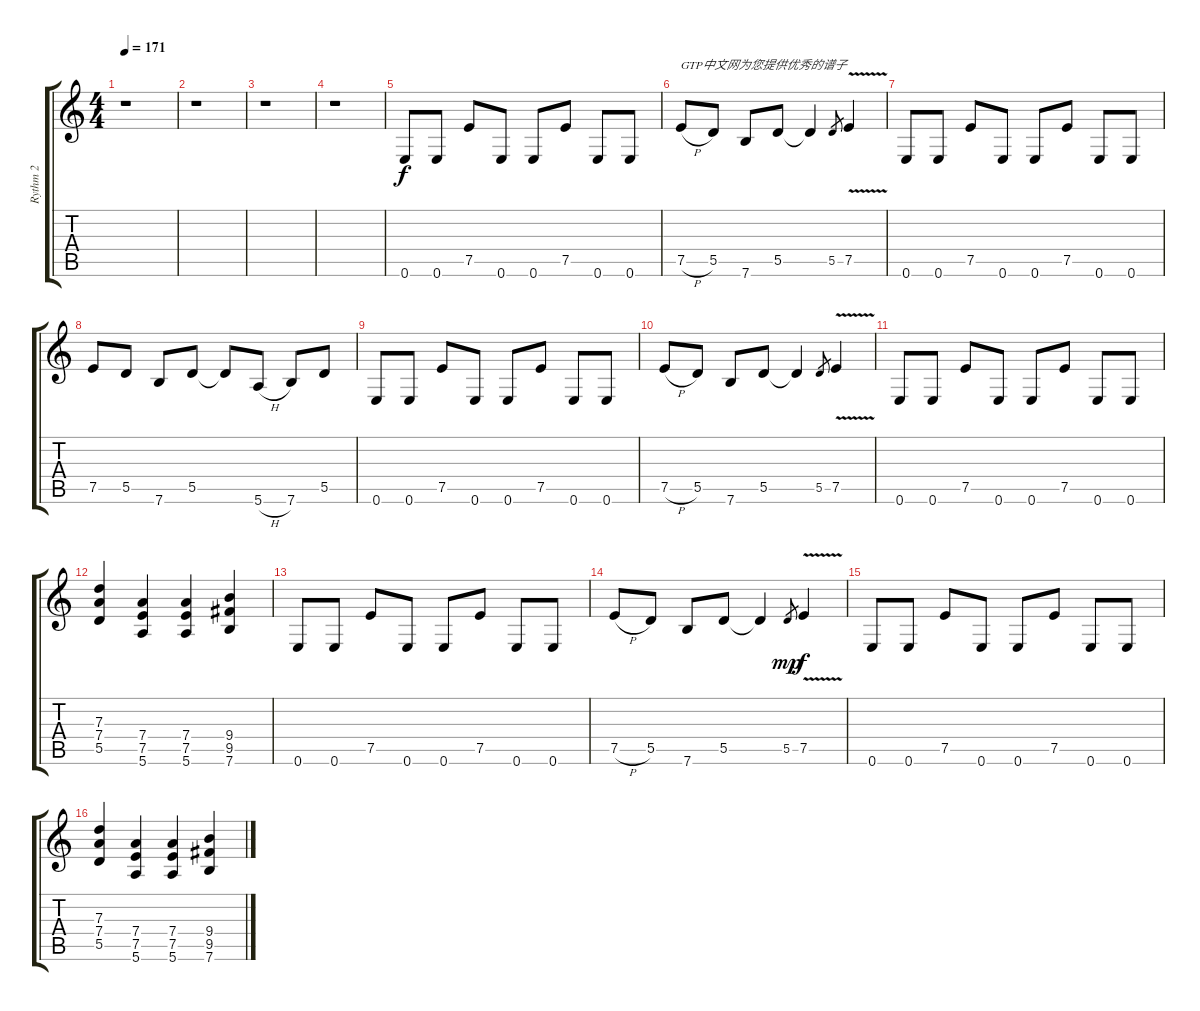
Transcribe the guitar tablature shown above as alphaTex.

\track ("Rythm 2" "Rythm 2") {instrument overdrivenguitar}
\staff {score tabs}
\tuning (E4 B3 G3 D3 A2 E2) {hide}
\ts (4 4)
\tempo 171
\clef g2
\ks c
r.1{dy f instrument overdrivenguitar} |
r.1 |
r.1 |
r.1 |
0.6.8 0.6.8 7.5.8 0.6.8 0.6.8 7.5.8 0.6.8 0.6.8 |
7.5{h}.8{txt "GTP中文网为您提供优秀的谱子"} 5.5.8 7.6.8 5.5.8 5.5{t}.4 5.5.8{gr} 7.5{v}.4 |
0.6.8 0.6.8 7.5.8 0.6.8 0.6.8 7.5.8 0.6.8 0.6.8 |
7.5.8 5.5.8 7.6.8 5.5.8 5.5{t}.8 5.6{h}.8 7.6.8 5.5.8 |
0.6.8 0.6.8 7.5.8 0.6.8 0.6.8 7.5.8 0.6.8 0.6.8 |
7.5{h}.8 5.5.8 7.6.8 5.5.8 5.5{t}.4 5.5.8{gr} 7.5{v}.4 |
0.6.8 0.6.8 7.5.8 0.6.8 0.6.8 7.5.8 0.6.8 0.6.8 |
(7.3 7.4 5.5).4 (7.4 7.5 5.6).4 (7.4 7.5 5.6).4 (9.4 9.5 7.6).4 |
0.6.8 0.6.8 7.5.8 0.6.8 0.6.8 7.5.8 0.6.8 0.6.8 |
7.5{h}.8 5.5.8 7.6.8 5.5.8 5.5{t}.4 5.5.8{gr dy mp} 7.5{v}.4{dy f} |
0.6.8 0.6.8 7.5.8 0.6.8 0.6.8 7.5.8 0.6.8 0.6.8 |
(7.3 7.4 5.5).4 (7.4 7.5 5.6).4 (7.4 7.5 5.6).4 (9.4 9.5 7.6).4
